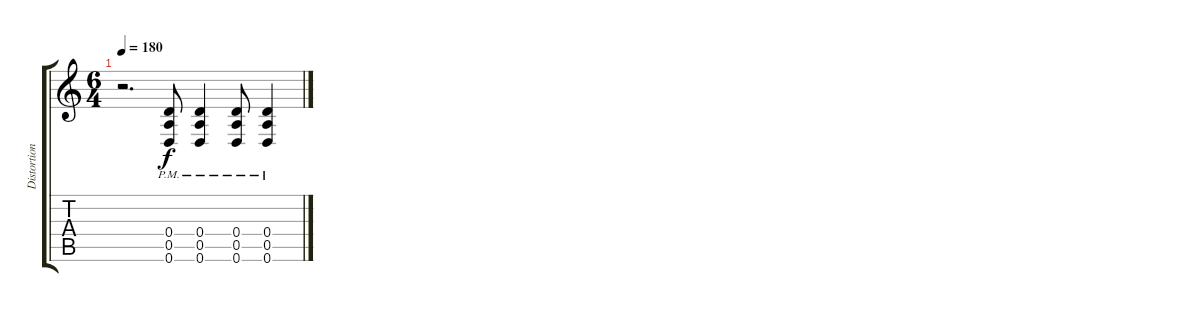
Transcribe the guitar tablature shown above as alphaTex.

\track ("Distortion Guitar 2" "Distortion") {instrument distortionguitar}
\staff {score tabs}
\tuning (E4 B3 G3 D3 A2 D2) {hide}
\ts (6 4)
\tempo 180
\clef g2
\ks c
r.2{d dy f} (0.4{pm} 0.5{pm} 0.6{pm}).8 (0.4{pm} 0.5{pm} 0.6{pm}).4 (0.4{pm} 0.5{pm} 0.6{pm}).8 (0.4{pm} 0.5{pm} 0.6{pm}).4
